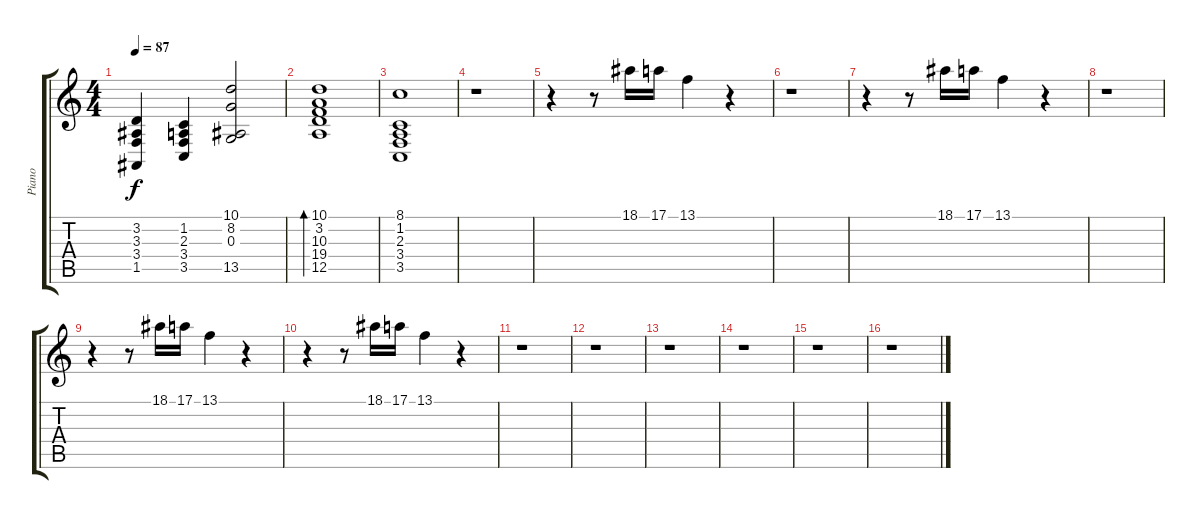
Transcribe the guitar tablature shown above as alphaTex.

\track ("Piano" "Piano") {instrument acousticgrandpiano}
\staff {score tabs}
\tuning (E4 B3 G3 D3 A2 E2) {hide}
\ts (4 4)
\tempo 87
\clef g2
\ks c
(3.2 3.3 3.4 1.5).4{dy f} (1.2 2.3 3.4 3.5).4 (10.1 8.2 0.3 13.5).2 |
(10.1 3.2 10.3 19.4 12.5).1{bd 120} |
(8.1 1.2 2.3 3.4 3.5).1 |
r.1 |
r.4 r.8 18.1.16 17.1.16 13.1.4 r.4 |
r.1 |
r.4 r.8 18.1.16 17.1.16 13.1.4 r.4 |
r.1 |
r.4 r.8 18.1.16 17.1.16 13.1.4 r.4 |
r.4 r.8 18.1.16 17.1.16 13.1.4 r.4 |
r.1 |
r.1 |
r.1 |
r.1 |
r.1 |
r.1
